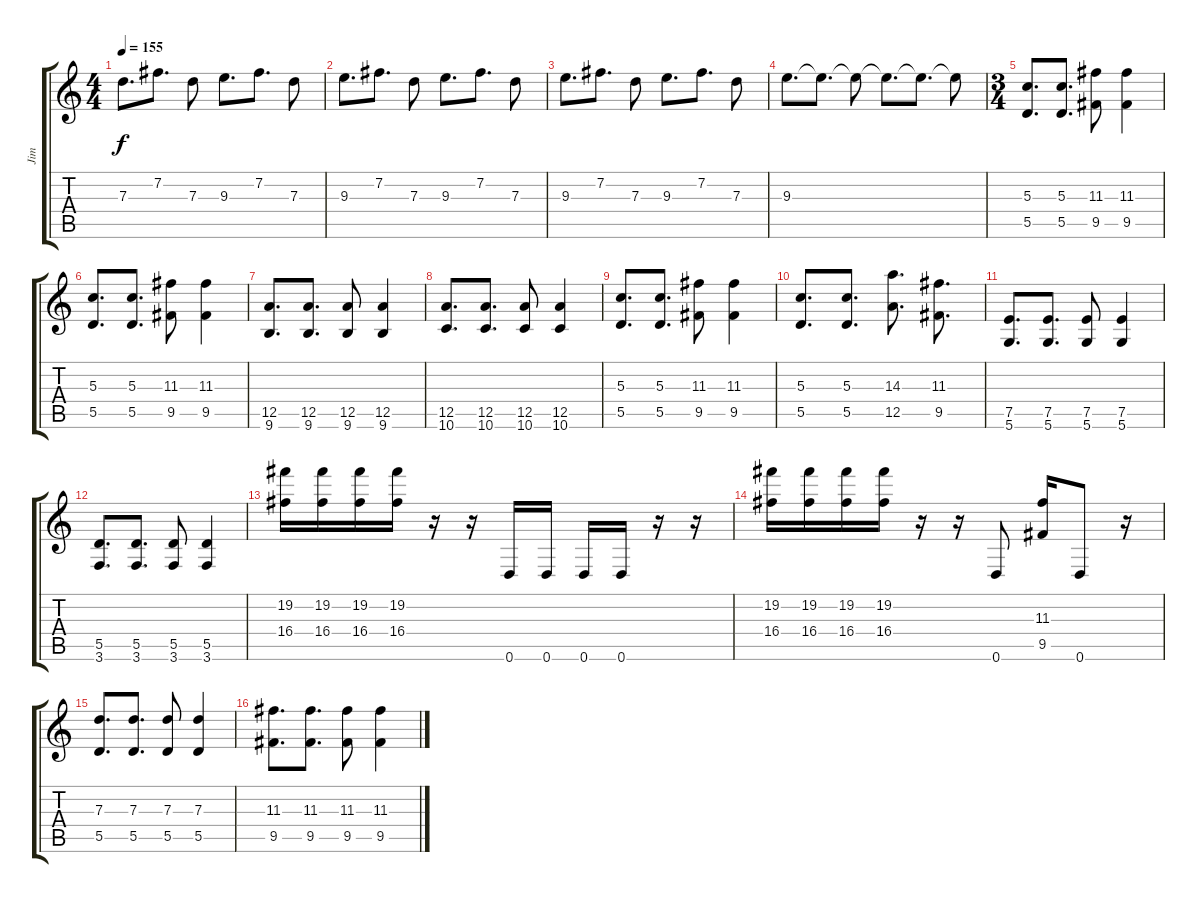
\track ("Jim" "Jim") {instrument electricguitarjazz}
\staff {score tabs}
\tuning (E4 B3 G3 D3 A2 D2) {hide}
\ts (4 4)
\tempo 155
\clef g2
\ks c
7.3.8{d dy f} 7.2.8{d} 7.3.8 9.3.8{d} 7.2.8{d} 7.3.8 |
9.3.8{d} 7.2.8{d} 7.3.8 9.3.8{d} 7.2.8{d} 7.3.8 |
9.3.8{d} 7.2.8{d} 7.3.8 9.3.8{d} 7.2.8{d} 7.3.8 |
9.3.8{d} 9.3{t}.8{d} 9.3{t}.8 9.3{t}.8{d} 9.3{t}.8{d} 9.3{t}.8 |
\ts (3 4)
(5.3 5.5).8{d instrument distortionguitar} (5.3 5.5).8{d} (11.3 9.5).8 (11.3 9.5).4 |
(5.3 5.5).8{d} (5.3 5.5).8{d} (11.3 9.5).8 (11.3 9.5).4 |
(12.5 9.6).8{d} (12.5 9.6).8{d} (12.5 9.6).8 (12.5 9.6).4 |
(12.5 10.6).8{d} (12.5 10.6).8{d} (12.5 10.6).8 (12.5 10.6).4 |
(5.3 5.5).8{d} (5.3 5.5).8{d} (11.3 9.5).8 (11.3 9.5).4 |
(5.3 5.5).8{d} (5.3 5.5).8{d} (14.3 12.5).8{d} (11.3 9.5).8{d} |
(7.5 5.6).8{d} (7.5 5.6).8{d} (7.5 5.6).8 (7.5 5.6).4 |
(5.5 3.6).8{d} (5.5 3.6).8{d} (5.5 3.6).8 (5.5 3.6).4 |
(19.2 16.4).16 (19.2 16.4).16 (19.2 16.4).16 (19.2 16.4).16 r.16 r.16 0.6.16 0.6.16 0.6.16 0.6.16 r.16 r.16 |
(19.2 16.4).16 (19.2 16.4).16 (19.2 16.4).16 (19.2 16.4).16 r.16 r.16 0.6.8 (11.3 9.5).16 0.6.8 r.16 |
(7.3 5.5).8{d} (7.3 5.5).8{d} (7.3 5.5).8 (7.3 5.5).4 |
(11.3 9.5).8{d} (11.3 9.5).8{d} (11.3 9.5).8 (11.3 9.5).4
